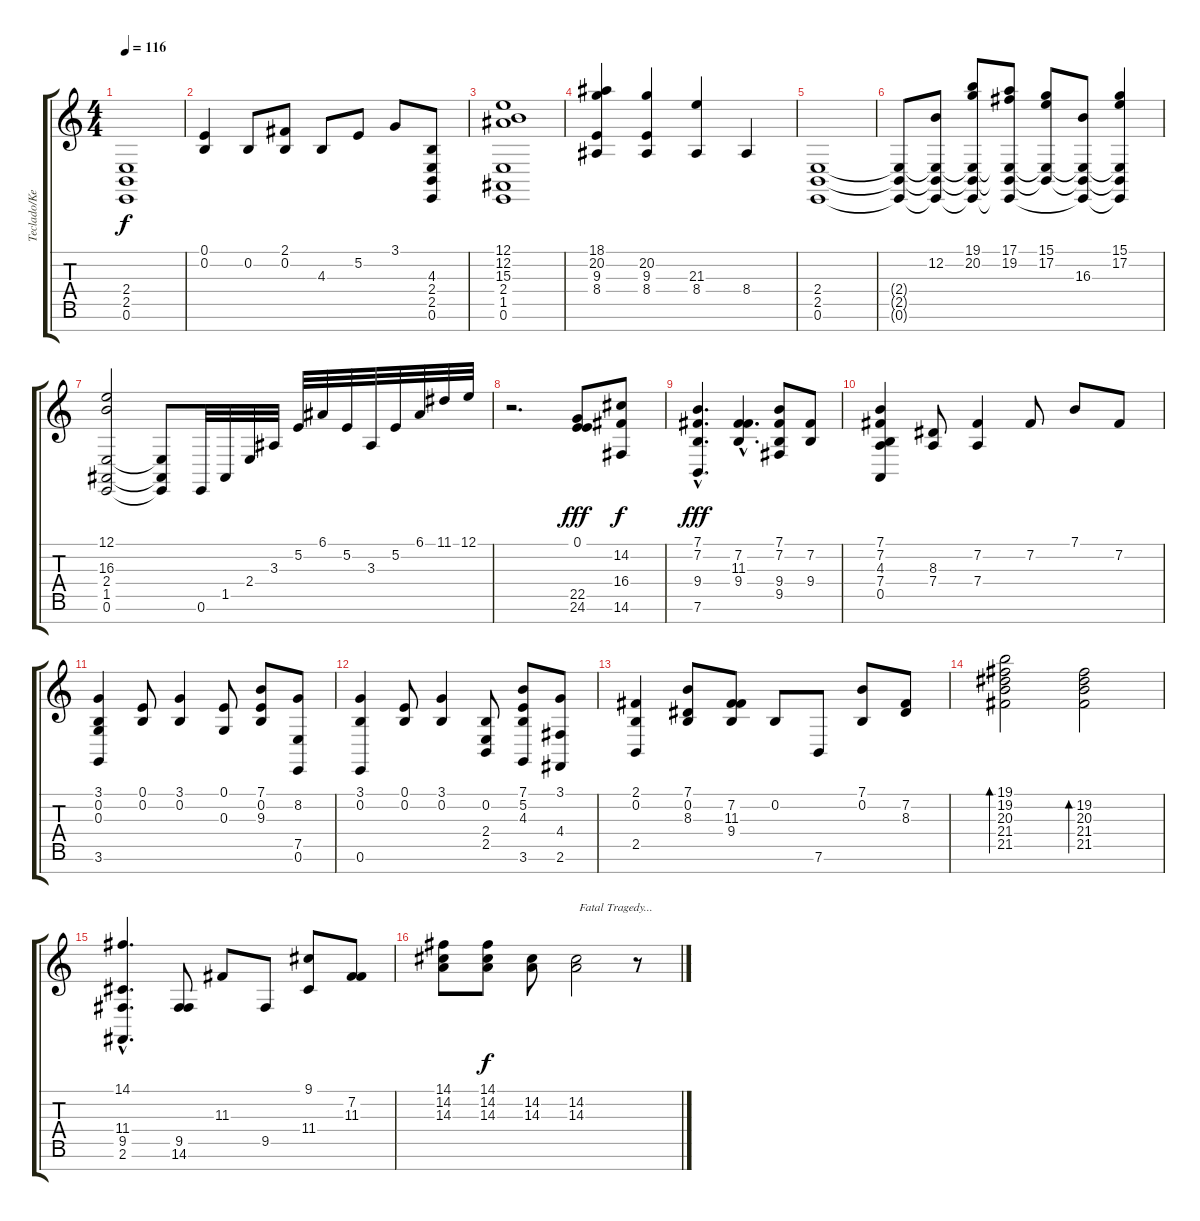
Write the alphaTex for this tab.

\track ("Teclado/Keys" "Teclado/Ke") {instrument brightacousticpiano}
\staff {score tabs}
\tuning (E4 B3 G3 D3 A2 E2 B1) {hide}
\ts (4 4)
\tempo 116
\clef g2
\ks c
(2.4 2.5 0.6).1{dy f} |
(0.1 0.2).4 0.2.8 (2.1 0.2).8 4.3.8 5.2.8 3.1.8 (4.3 2.4 2.5 0.6).8 |
(12.1 12.2 15.3 2.4 1.5 0.6).1 |
(18.1 20.2 9.3 8.4).4 (20.2 9.3 8.4).4 (21.3 8.4).4 8.4.4 |
(2.4 2.5 0.6).1 |
(2.4{t} 2.5{t} 0.6{t}).8 (12.2 2.4{t} 2.5{t} 0.6{t}).8 (19.1 20.2 2.4{t} 2.5{t} 0.6{t}).8 (17.1 19.2 2.4{t} 2.5{t} 0.6{t}).8 (15.1 17.2 2.4{t} 2.5{t}).8 (16.3 2.4{t} 2.5{t} 0.6{t}).8 (15.1 17.2 2.4{t} 2.5{t} 0.6{t}).4 |
(12.1 16.3 2.4 1.5 0.6).2 (2.4{t} 1.5{t} 0.6{t}).8 0.6.32 1.5.32 2.4.32 3.3.32 5.2.32 6.1.32 5.2.32 3.3.32 5.2.32 6.1.32 11.1.32 12.1.32 |
r.2{d} (0.1 22.5 24.6).8{dy fff} (14.2 16.4 14.6).8{dy f} |
(7.1{hac} 7.2{hac} 9.4{hac} 7.6{hac}).4{d dy fff} (7.2{hac} 11.3{hac} 9.4{hac}).4{d} (7.1 7.2 9.4 9.5).8 (7.2 9.4).8 |
(7.1 7.2 4.3 7.4 0.5).4 (8.3 7.4).8 (7.2 7.4).4 7.2.8 7.1.8 7.2.8 |
(3.1 0.2 0.3 3.6).4 (0.1 0.2).8 (3.1 0.2).4 (0.1 0.3).8 (7.1 0.2 9.3).8 (8.2 7.5 0.6).8 |
(3.1 0.2 0.6).4 (0.1 0.2).8 (3.1 0.2).4 (0.2 2.4 2.5).8 (7.1 5.2 4.3 3.6).8 (3.1 4.4 2.6).8 |
(2.1 0.2 2.5).4 (7.1 0.2 8.3).8 (7.2 11.3 9.4).8 0.2.8 7.6.8 (7.1 0.2).8 (7.2 8.3).8 |
(19.1 19.2 20.3 21.4 21.5).2{bd 240} (19.2 20.3 21.4 21.5).2{bd 120} |
(14.1{hac} 11.4{hac} 9.5{hac} 2.6{hac}).4{d} (9.5 14.6).8 11.3.8 9.5.8 (9.1 11.4).8 (7.2 11.3).8 |
(14.1 14.2 14.3).8 (14.1 14.2 14.3).8{dy f} (14.2 14.3).8 (14.2 14.3).2{txt " Fatal Tragedy..."} r.8
